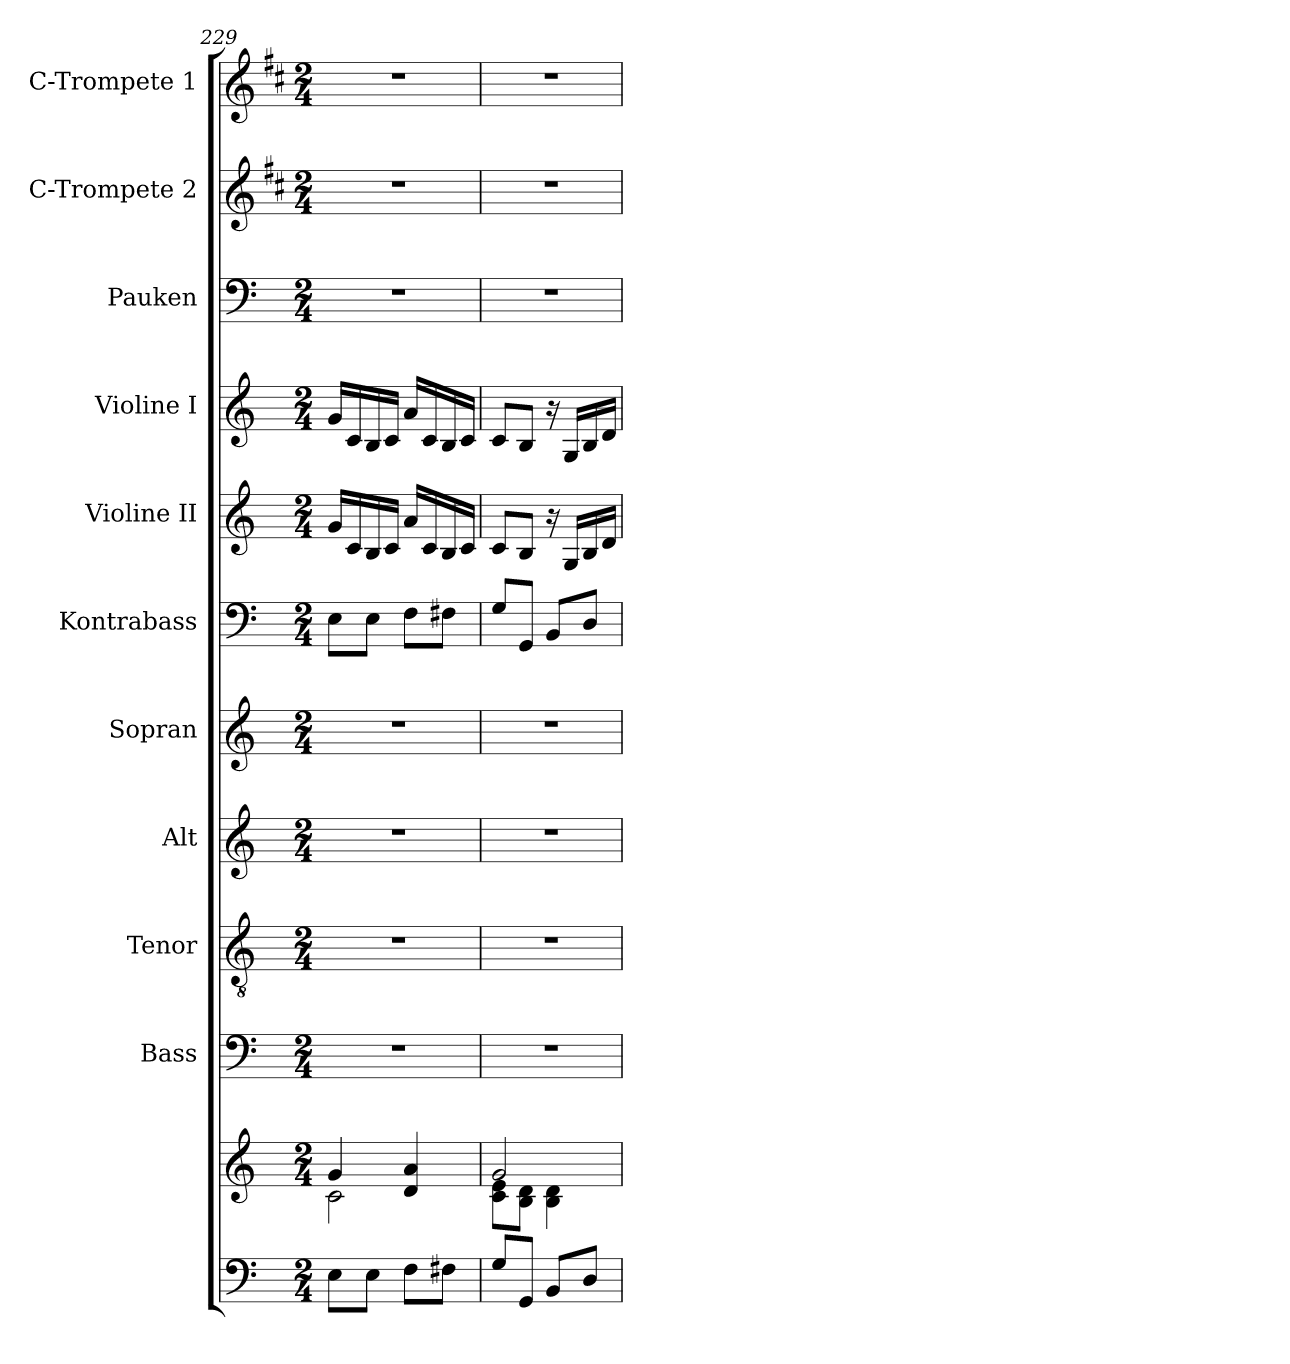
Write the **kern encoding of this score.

**kern	**kern	**kern	**kern	**kern	**kern	**kern	**kern	**kern	**kern	**kern	**kern
*part11	*part11	*part10	*part9	*part8	*part7	*part6	*part5	*part4	*part3	*part2	*part1
*staff12	*staff11	*staff10	*staff9	*staff8	*staff7	*staff6	*staff5	*staff4	*staff3	*staff2	*staff1
*	*	*I"Bass	*I"Tenor	*I"Alt	*I"Sopran	*I"Kontrabass	*I"Violine II	*I"Violine I	*I"Pauken	*I"C-Trompete 2	*I"C-Trompete 1
*	*	*I'B.	*I'T.	*I'A.	*I'S.	*I'Kb.	*I'Vl. II	*I'Vl. I	*I'Pk.	*I'C Trp. 2	*I'C Trp. 1
*clefF4	*clefG2	*clefF4	*clefGv2	*clefG2	*clefG2	*clefF4	*clefG2	*clefG2	*clefF4	*clefG2	*clefG2
*	*	*	*	*	*	*ITrd7c12	*	*	*	*ITrd1c2	*ITrd1c2
*k[]	*k[]	*k[]	*k[]	*k[]	*k[]	*k[]	*k[]	*k[]	*k[]	*k[]	*k[]
*C:	*C:	*C:	*C:	*C:	*C:	*C:	*C:	*C:	*C:	*C:	*C:
*M2/4	*M2/4	*M2/4	*M2/4	*M2/4	*M2/4	*M2/4	*M2/4	*M2/4	*M2/4	*M2/4	*M2/4
=229	=229	=229	=229	=229	=229	=229	=229	=229	=229	=229	=229
*	*^	*	*	*	*	*	*	*	*	*	*
8E\L	4g/	2c\	2r	2r	2r	2r	8EE\L	16g/LL	16g/LL	2r	2r	2r
.	.	.	.	.	.	.	.	16c/	16c/	.	.	.
8E\J	.	.	.	.	.	.	8EE\J	16B/	16B/	.	.	.
.	.	.	.	.	.	.	.	16c/JJ	16c/JJ	.	.	.
8F\L	4d/ 4a/	.	.	.	.	.	8FF\L	16a/LL	16a/LL	.	.	.
.	.	.	.	.	.	.	.	16c/	16c/	.	.	.
8F#X\J	.	.	.	.	.	.	8FF#X\J	16B/	16B/	.	.	.
.	.	.	.	.	.	.	.	16c/JJ	16c/JJ	.	.	.
=230	=230	=230	=230	=230	=230	=230	=230	=230	=230	=230	=230	=230
8G/L	2g/	8c\ 8e\L	2r	2r	2r	2r	8GG/L	8c/L	8c/L	2r	2r	2r
8GG/J	.	8B\ 8d\J	.	.	.	.	8GGG/J	8B/J	8B/J	.	.	.
8BB/L	.	4B\ 4d\	.	.	.	.	8BBB/L	16r	16r	.	.	.
.	.	.	.	.	.	.	.	16G/LL	16G/LL	.	.	.
8D/J	.	.	.	.	.	.	8DD/J	16B/	16B/	.	.	.
.	.	.	.	.	.	.	.	16d/JJ	16d/JJ	.	.	.
*	*v	*v	*	*	*	*	*	*	*	*	*	*
=	=	=	=	=	=	=	=	=	=	=	=
*-	*-	*-	*-	*-	*-	*-	*-	*-	*-	*-	*-
